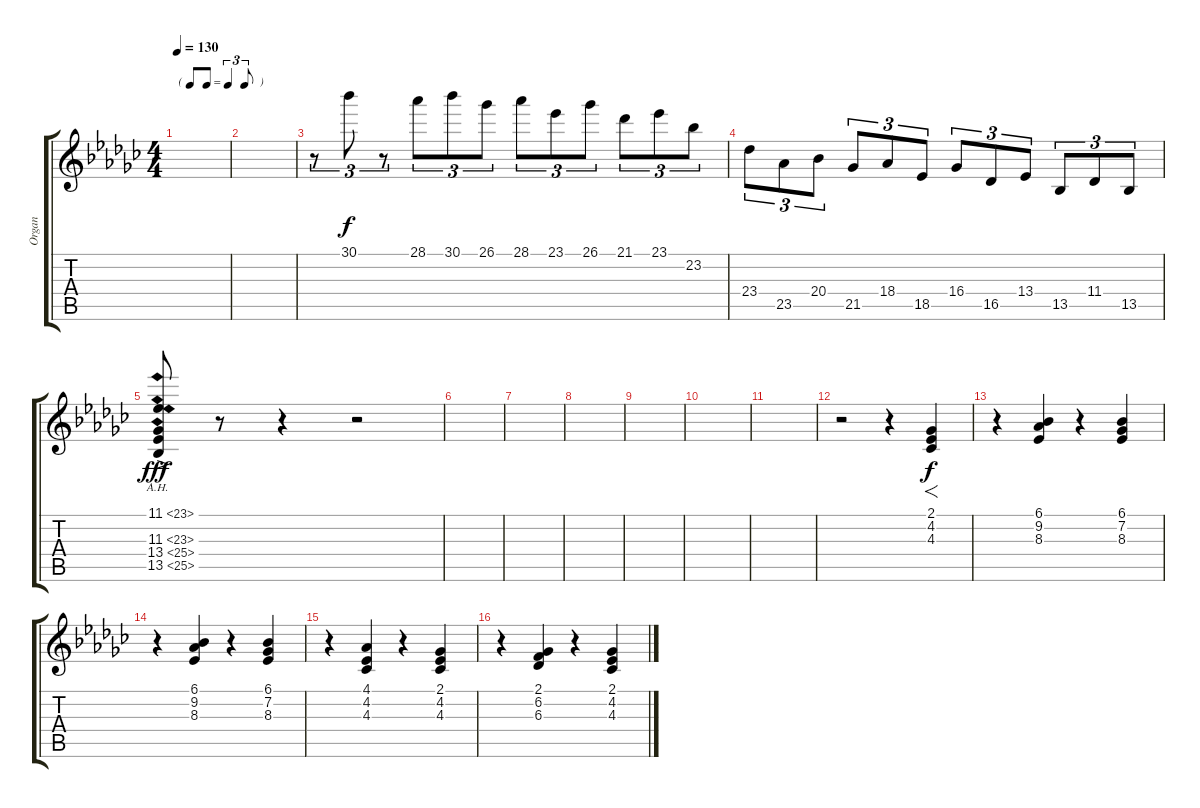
\track ("Organ" "Organ") {instrument drawbarorgan}
\staff {score tabs}
\tuning (E4 B3 G3 D3 A2 E2) {hide}
\ts (4 4)
\tf triplet8th
\tempo 130
\clef g2
\ks gb
|
|
r.8{tu (3 2) balance 0 instrument rockorgan} 30.1.8{tu (3 2) balance 16} r.8{tu (3 2)} 28.1.8{tu (3 2)} 30.1.8{tu (3 2)} 26.1.8{tu (3 2)} 28.1.8{tu (3 2)} 23.1.8{tu (3 2)} 26.1.8{tu (3 2)} 21.1.8{tu (3 2)} 23.1.8{tu (3 2)} 23.2.8{tu (3 2)} |
23.4.8{tu (3 2)} 23.5.8{tu (3 2)} 20.4.8{tu (3 2)} 21.5.8{tu (3 2)} 18.4.8{tu (3 2)} 18.5.8{tu (3 2)} 16.4.8{tu (3 2)} 16.5.8{tu (3 2)} 13.4.8{tu (3 2)} 13.5.8{tu (3 2)} 11.4.8{tu (3 2)} 13.5.8{tu (3 2)} |
(11.1{ah 12 ac} 11.3{ah 12 ac} 13.4{ah 12 ac} 13.5{ah 12 ac}).8{dy fff balance 8} r.8 r.4 r.2 |
|
|
|
|
|
|
r.2 r.4 (2.1 4.2 4.3).4{f dy f balance 8 instrument drawbarorgan} |
r.4 (6.1 9.2 8.3).4 r.4 (6.1 7.2 8.3).4 |
r.4 (6.1 9.2 8.3).4 r.4 (6.1 7.2 8.3).4 |
r.4 (4.1 4.2 4.3).4 r.4 (2.1 4.2 4.3).4 |
r.4 (2.1 6.2 6.3).4 r.4 (2.1 4.2 4.3).4
